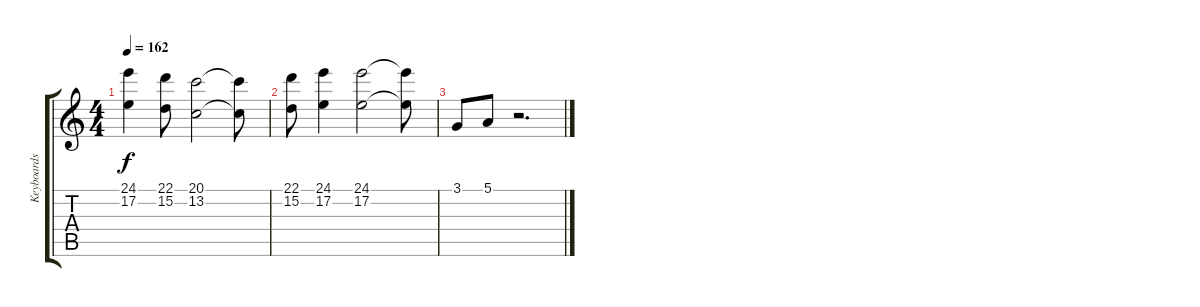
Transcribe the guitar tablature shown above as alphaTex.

\track ("Keyboards 1" "Keyboards ") {instrument stringensemble1}
\staff {score tabs}
\tuning (E4 B3 G3 D3 A2 E2) {hide}
\ts (4 4)
\tempo 162
\clef g2
\ks c
(24.1 17.2).4{dy f} (22.1 15.2).8 (20.1 13.2).2 (20.1{t} 13.2{t}).8 |
(22.1 15.2).8 (24.1 17.2).4 (24.1 17.2).2 (24.1{t} 17.2{t}).8 |
3.1.8 5.1.8 r.2{d}
